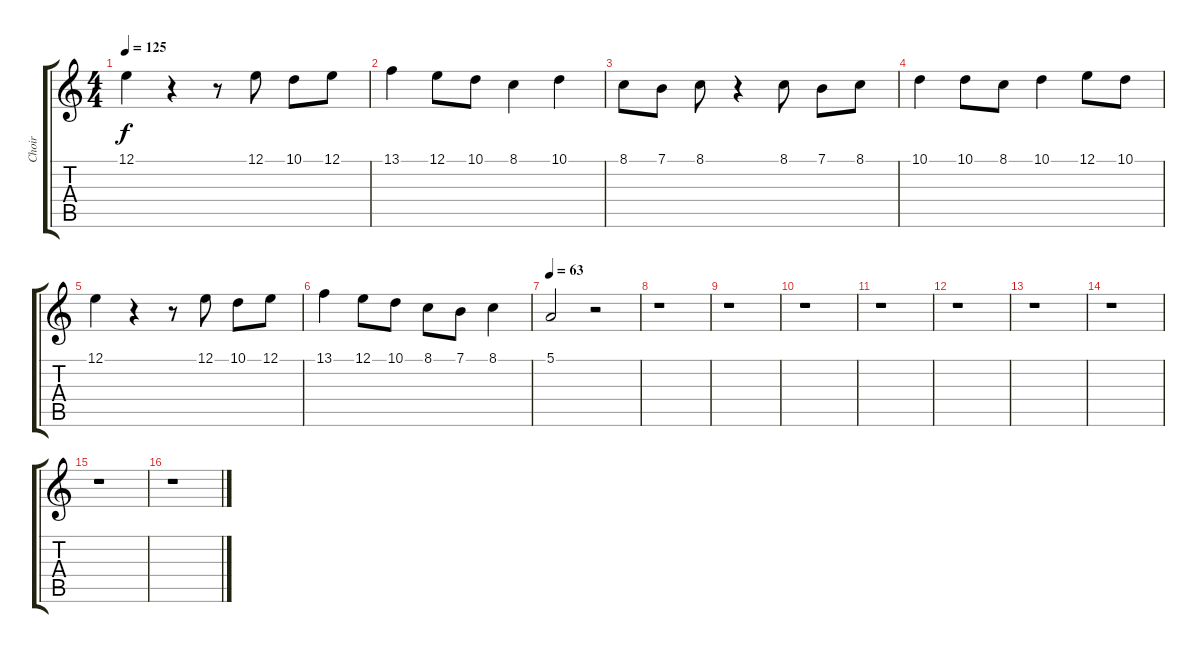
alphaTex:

\track ("Choir" "Choir") {instrument baritonesax}
\staff {score tabs}
\tuning (E4 B3 G3 D3 A2 E2) {hide}
\ts (4 4)
\tempo 125
\clef g2
\ks c
12.1.4{dy f} r.4 r.8 12.1.8 10.1.8 12.1.8 |
13.1.4 12.1.8 10.1.8 8.1.4 10.1.4 |
8.1.8 7.1.8 8.1.8 r.4 8.1.8 7.1.8 8.1.8 |
10.1.4 10.1.8 8.1.8 10.1.4 12.1.8 10.1.8 |
12.1.4 r.4 r.8 12.1.8 10.1.8 12.1.8 |
13.1.4 12.1.8 10.1.8 8.1.8 7.1.8 8.1.4 |
\tempo 63
5.1.2 r.2 |
r.1 |
r.1 |
r.1 |
r.1 |
r.1 |
r.1 |
r.1 |
r.1 |
r.1
